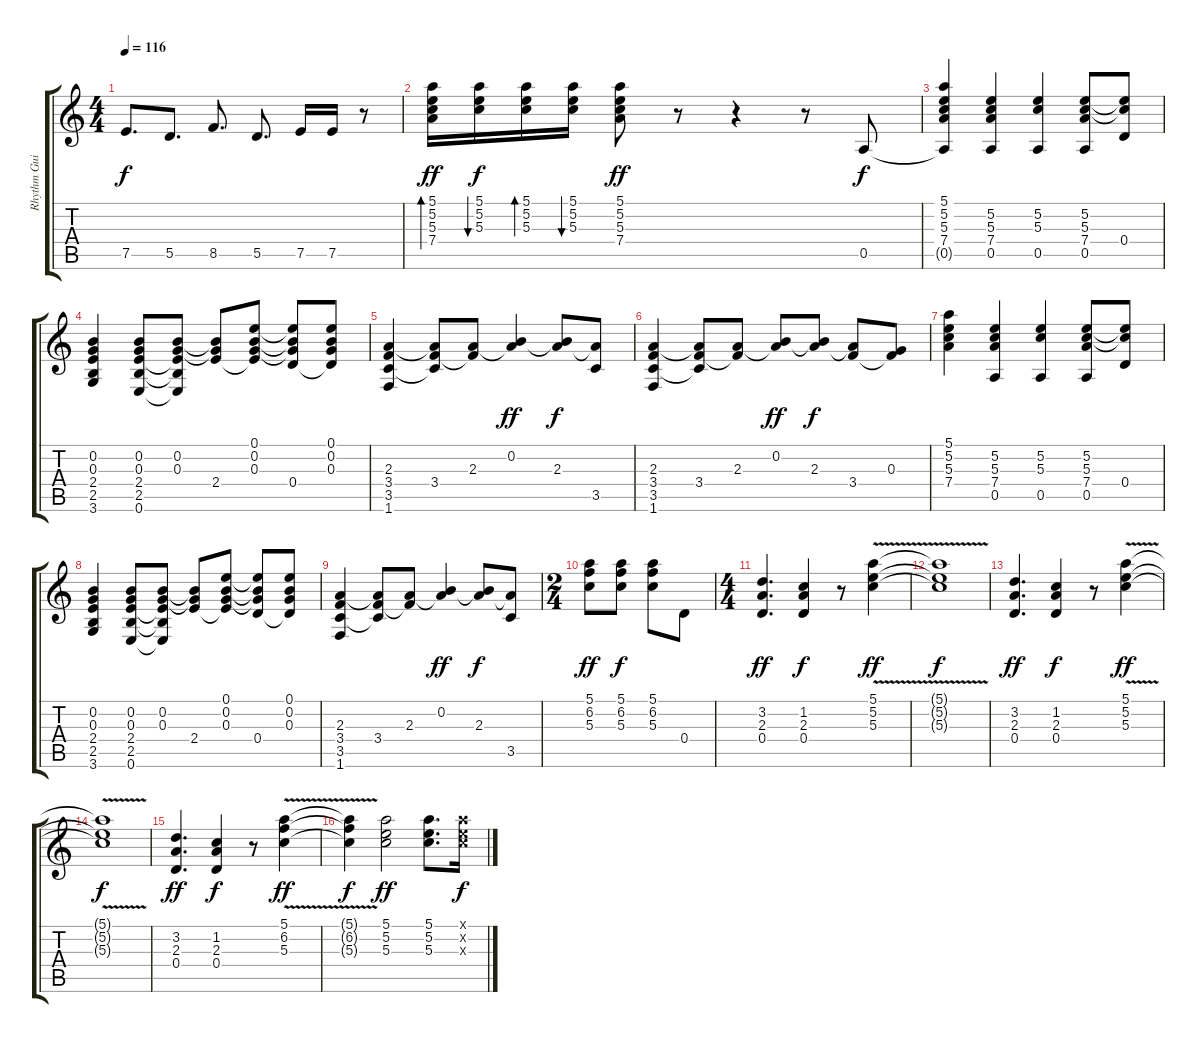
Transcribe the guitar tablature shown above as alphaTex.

\track ("Rhythm Guitar 2" "Rhythm Gui") {instrument overdrivenguitar}
\staff {score tabs}
\tuning (E4 B3 G3 D3 A2 E2) {hide}
\ts (4 4)
\tempo 116
\clef g2
\ks c
7.5.8{d dy f} 5.5.8{d} 8.5.8{d} 5.5.8{d} 7.5.16 7.5.16 r.8 |
(5.1 5.2 5.3 7.4).16{bd 30 dy ff} (5.1 5.2 5.3).16{bu 30 dy f} (5.1 5.2 5.3).16{bd 30} (5.1 5.2 5.3).16{bu 30} (5.1 5.2 5.3 7.4).8{dy ff} r.8 r.4 r.8 0.5.8{dy f} |
(5.1 5.2 5.3 7.4 0.5{t}).4 (5.2 5.3 7.4 0.5).4 (5.2 5.3 0.5).4 (5.2 5.3 7.4 0.5).8 (5.2{t} 5.3{t} 0.4).8 |
(0.2 0.3 2.4 2.5 3.6).4 (0.2 0.3 2.4 2.5 0.6).8 (0.2 0.3 2.4{t} 2.5{t} 0.6{t}).8 (0.2{t} 0.3{t} 2.4).8 (0.1 0.2 0.3 2.4{t}).8 (0.1{t} 0.2{t} 0.3{t} 0.4).8 (0.1 0.2 0.3 0.4{t}).8 |
(2.3 3.4 3.5 1.6).4 (2.3{t} 3.4 3.5{t}).8 (2.3 3.4{t}).8 (0.2 2.3{t}).4{dy ff} (0.2{t} 2.3).8{dy f} (2.3{t} 3.5).8 |
(2.3 3.4 3.5 1.6).4 (2.3{t} 3.4 3.5{t}).8 (2.3 3.4{t}).8 (0.2 2.3{t}).8{dy ff} (0.2{t} 2.3).8{dy f} (2.3{t} 3.4).8 (0.3 3.4{t}).8 |
(5.1 5.2 5.3 7.4).4 (5.2 5.3 7.4 0.5).4 (5.2 5.3 0.5).4 (5.2 5.3 7.4 0.5).8 (5.2{t} 5.3{t} 0.4).8 |
(0.2 0.3 2.4 2.5 3.6).4 (0.2 0.3 2.4 2.5 0.6).8 (0.2 0.3 2.4{t} 2.5{t} 0.6{t}).8 (0.2{t} 0.3{t} 2.4).8 (0.1 0.2 0.3 2.4{t}).8 (0.1{t} 0.2{t} 0.3{t} 0.4).8 (0.1 0.2 0.3 0.4{t}).8 |
(2.3 3.4 3.5 1.6).4 (2.3{t} 3.4 3.5{t}).8 (2.3 3.4{t}).8 (0.2 2.3{t}).4{dy ff} (0.2{t} 2.3).8{dy f} (2.3{t} 3.5).8 |
\ts (2 4)
(5.1 6.2 5.3).8{dy ff} (5.1 6.2 5.3).8{dy f} (5.1 6.2 5.3).8 0.4.8 |
\ts (4 4)
(3.2 2.3 0.4).4{d dy ff} (1.2 2.3 0.4).4{dy f} r.8 (5.1{v} 5.2{v} 5.3{v}).4{dy ff} |
(5.1{v t} 5.2{v t} 5.3{v t}).1{dy f} |
(3.2 2.3 0.4).4{d dy ff} (1.2 2.3 0.4).4{dy f} r.8 (5.1{v} 5.2{v} 5.3{v}).4{dy ff} |
(5.1{v t} 5.2{v t} 5.3{v t}).1{dy f} |
(3.2 2.3 0.4).4{d dy ff} (1.2 2.3 0.4).4{dy f} r.8 (5.1{v} 6.2{v} 5.3{v}).4{dy ff} |
(5.1{v t} 6.2{v t} 5.3{v t}).4{dy f} (5.1 5.2 5.3).2{dy ff} (5.1 5.2 5.3).8{d} (5.1{x} 5.2{x} 5.3{x}).16{dy f}
